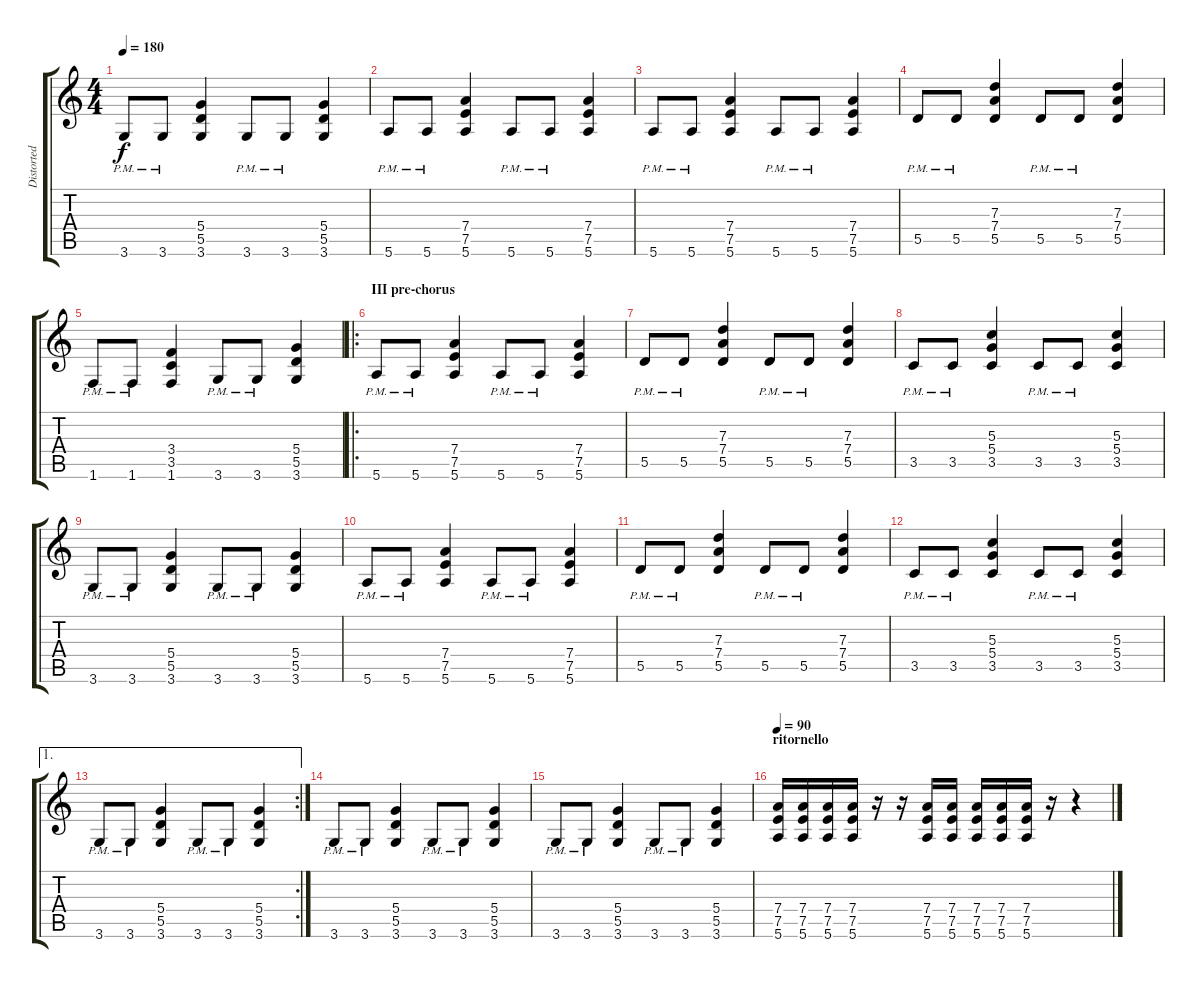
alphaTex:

\track ("Distorted Gtr 2" "Distorted ") {instrument acousticguitarnylon}
\staff {score tabs}
\tuning (E4 B3 G3 D3 A2 E2) {hide}
\ts (4 4)
\tempo 180
\clef g2
\ks aminor
3.6{pm}.8{dy f} 3.6{pm}.8 (5.4 5.5 3.6).4 3.6{pm}.8 3.6{pm}.8 (5.4 5.5 3.6).4 |
5.6{pm}.8 5.6{pm}.8 (7.4 7.5 5.6).4 5.6{pm}.8 5.6{pm}.8 (7.4 7.5 5.6).4 |
5.6{pm}.8 5.6{pm}.8 (7.4 7.5 5.6).4 5.6{pm}.8 5.6{pm}.8 (7.4 7.5 5.6).4 |
5.5{pm}.8 5.5{pm}.8 (7.3 7.4 5.5).4 5.5{pm}.8 5.5{pm}.8 (7.3 7.4 5.5).4 |
1.6{pm}.8 1.6{pm}.8 (3.4 3.5 1.6).4 3.6{pm}.8 3.6{pm}.8 (5.4 5.5 3.6).4 |
\ro
\section ("" "III pre-chorus")
5.6{pm}.8 5.6{pm}.8 (7.4 7.5 5.6).4 5.6{pm}.8 5.6{pm}.8 (7.4 7.5 5.6).4 |
5.5{pm}.8 5.5{pm}.8 (7.3 7.4 5.5).4 5.5{pm}.8 5.5{pm}.8 (7.3 7.4 5.5).4 |
3.5{pm}.8 3.5{pm}.8 (5.3 5.4 3.5).4 3.5{pm}.8 3.5{pm}.8 (5.3 5.4 3.5).4 |
3.6{pm}.8 3.6{pm}.8 (5.4 5.5 3.6).4 3.6{pm}.8 3.6{pm}.8 (5.4 5.5 3.6).4 |
5.6{pm}.8 5.6{pm}.8 (7.4 7.5 5.6).4 5.6{pm}.8 5.6{pm}.8 (7.4 7.5 5.6).4 |
5.5{pm}.8 5.5{pm}.8 (7.3 7.4 5.5).4 5.5{pm}.8 5.5{pm}.8 (7.3 7.4 5.5).4 |
3.5{pm}.8 3.5{pm}.8 (5.3 5.4 3.5).4 3.5{pm}.8 3.5{pm}.8 (5.3 5.4 3.5).4 |
\ae 1
\rc 2
3.6{pm}.8 3.6{pm}.8 (5.4 5.5 3.6).4 3.6{pm}.8 3.6{pm}.8 (5.4 5.5 3.6).4 |
3.6{pm}.8 3.6{pm}.8 (5.4 5.5 3.6).4 3.6{pm}.8 3.6{pm}.8 (5.4 5.5 3.6).4 |
3.6{pm}.8 3.6{pm}.8 (5.4 5.5 3.6).4 3.6{pm}.8 3.6{pm}.8 (5.4 5.5 3.6).4 |
\section ("" "ritornello")
\tempo 90
(7.4 7.5 5.6).16 (7.4 7.5 5.6).16 (7.4 7.5 5.6).16 (7.4 7.5 5.6).16 r.16 r.16 (7.4 7.5 5.6).16 (7.4 7.5 5.6).16 (7.4 7.5 5.6).16 (7.4 7.5 5.6).16 (7.4 7.5 5.6).16 r.16 r.4
